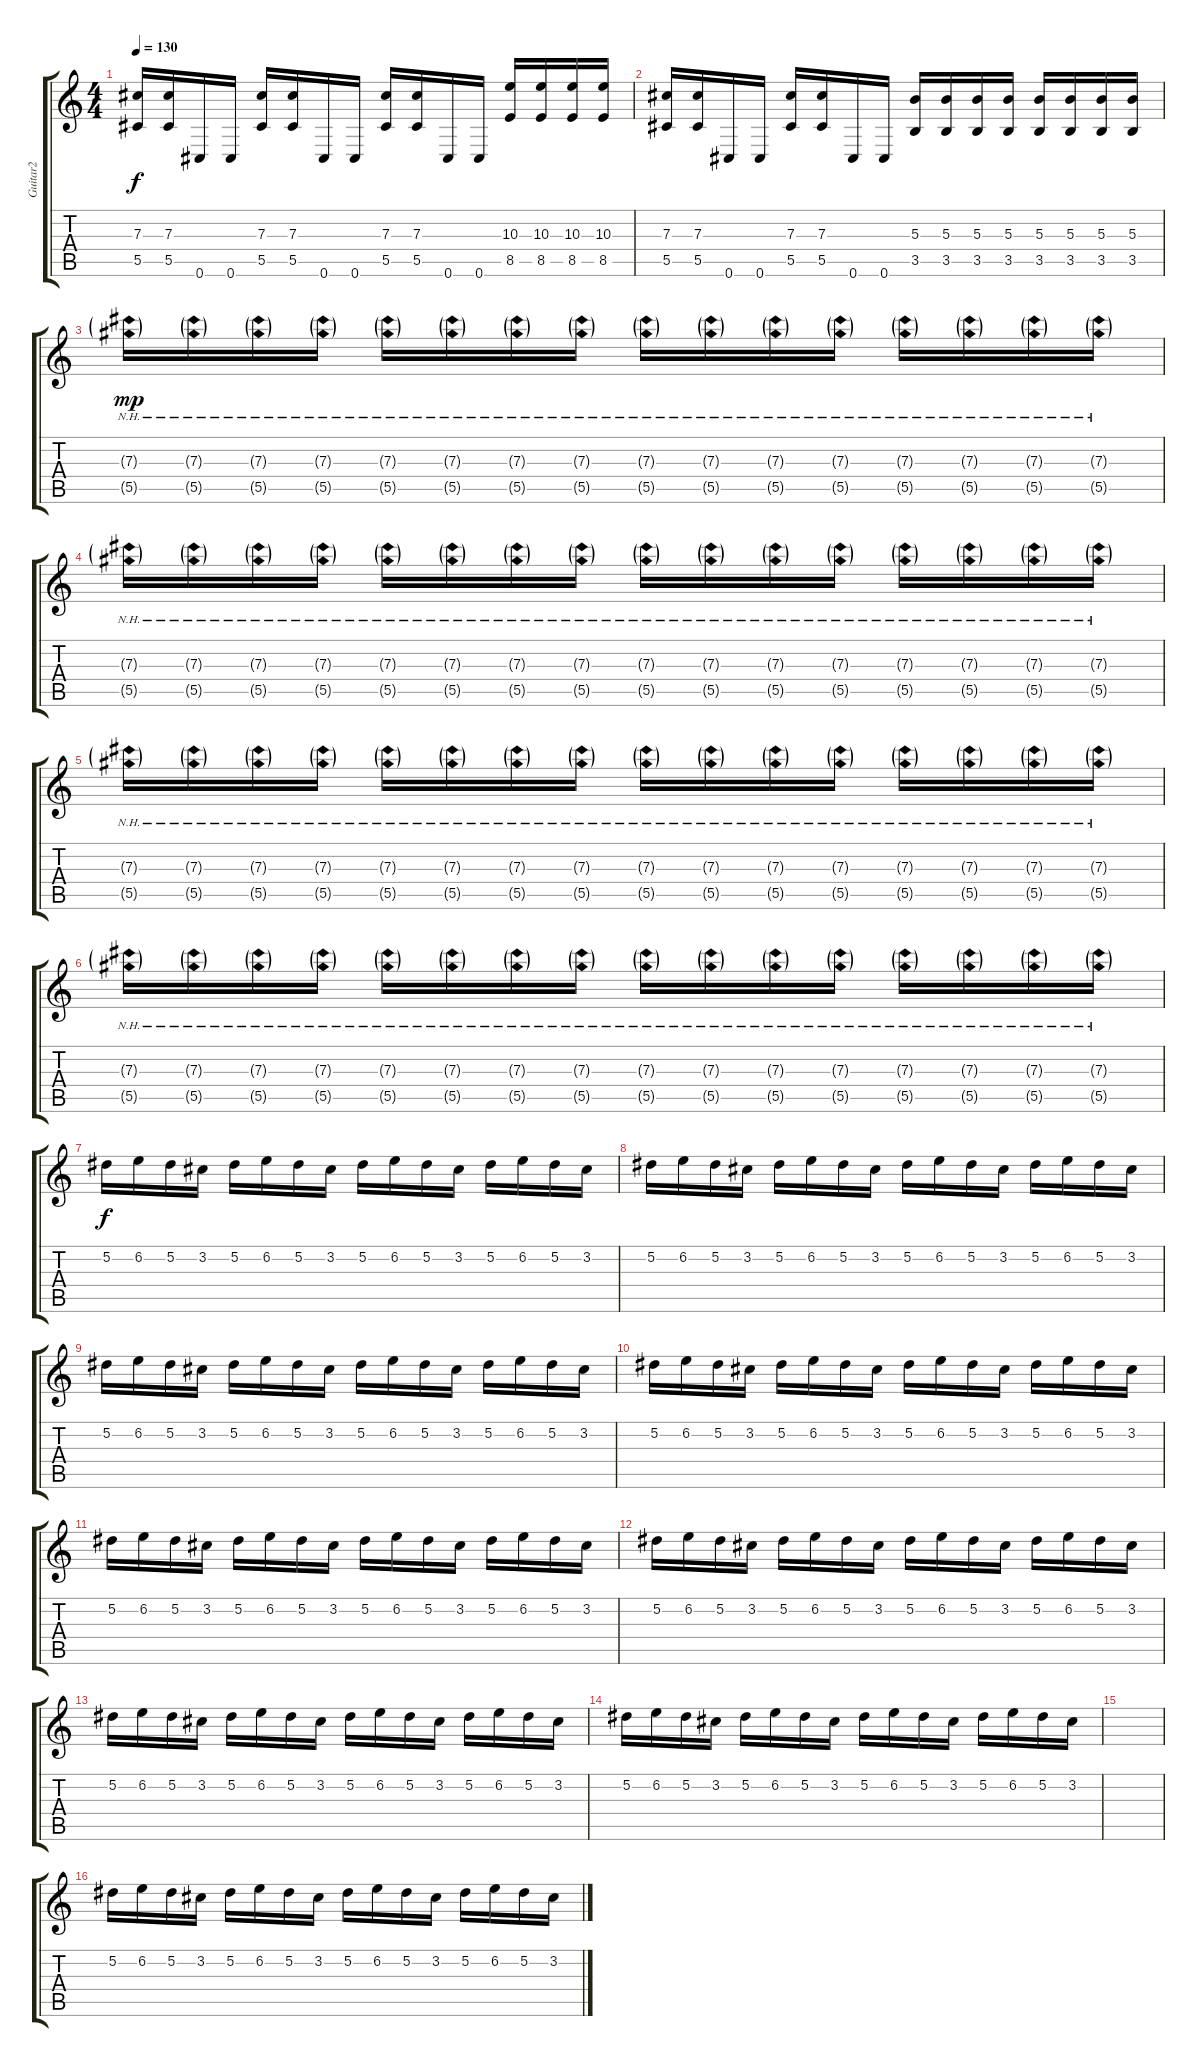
\track ("Guitar2" "Guitar2") {instrument distortionguitar}
\staff {score tabs}
\tuning (Eb4 Bb3 Gb3 Db3 Ab2 Db2) {hide}
\ts (4 4)
\tempo 130
\clef g2
\ks c
(7.3 5.5).16{dy f} (7.3 5.5).16 0.6.16 0.6.16 (7.3 5.5).16 (7.3 5.5).16 0.6.16 0.6.16 (7.3 5.5).16 (7.3 5.5).16 0.6.16 0.6.16 (10.3 8.5).16 (10.3 8.5).16 (10.3 8.5).16 (10.3 8.5).16 |
(7.3 5.5).16 (7.3 5.5).16 0.6.16 0.6.16 (7.3 5.5).16 (7.3 5.5).16 0.6.16 0.6.16 (5.3 3.5).16 (5.3 3.5).16 (5.3 3.5).16 (5.3 3.5).16 (5.3 3.5).16 (5.3 3.5).16 (5.3 3.5).16 (5.3 3.5).16 |
(7.3{nh g} 5.5{nh g}).16{dy mp} (7.3{nh g} 5.5{nh g}).16 (7.3{nh g} 5.5{nh g}).16 (7.3{nh g} 5.5{nh g}).16 (7.3{nh g} 5.5{nh g}).16 (7.3{nh g} 5.5{nh g}).16 (7.3{nh g} 5.5{nh g}).16 (7.3{nh g} 5.5{nh g}).16 (7.3{nh g} 5.5{nh g}).16 (7.3{nh g} 5.5{nh g}).16 (7.3{nh g} 5.5{nh g}).16 (7.3{nh g} 5.5{nh g}).16 (7.3{nh g} 5.5{nh g}).16 (7.3{nh g} 5.5{nh g}).16 (7.3{nh g} 5.5{nh g}).16 (7.3{nh g} 5.5{nh g}).16 |
(7.3{nh g} 5.5{nh g}).16 (7.3{nh g} 5.5{nh g}).16 (7.3{nh g} 5.5{nh g}).16 (7.3{nh g} 5.5{nh g}).16 (7.3{nh g} 5.5{nh g}).16 (7.3{nh g} 5.5{nh g}).16 (7.3{nh g} 5.5{nh g}).16 (7.3{nh g} 5.5{nh g}).16 (7.3{nh g} 5.5{nh g}).16 (7.3{nh g} 5.5{nh g}).16 (7.3{nh g} 5.5{nh g}).16 (7.3{nh g} 5.5{nh g}).16 (7.3{nh g} 5.5{nh g}).16 (7.3{nh g} 5.5{nh g}).16 (7.3{nh g} 5.5{nh g}).16 (7.3{nh g} 5.5{nh g}).16 |
(7.3{nh g} 5.5{nh g}).16 (7.3{nh g} 5.5{nh g}).16 (7.3{nh g} 5.5{nh g}).16 (7.3{nh g} 5.5{nh g}).16 (7.3{nh g} 5.5{nh g}).16 (7.3{nh g} 5.5{nh g}).16 (7.3{nh g} 5.5{nh g}).16 (7.3{nh g} 5.5{nh g}).16 (7.3{nh g} 5.5{nh g}).16 (7.3{nh g} 5.5{nh g}).16 (7.3{nh g} 5.5{nh g}).16 (7.3{nh g} 5.5{nh g}).16 (7.3{nh g} 5.5{nh g}).16 (7.3{nh g} 5.5{nh g}).16 (7.3{nh g} 5.5{nh g}).16 (7.3{nh g} 5.5{nh g}).16 |
(7.3{nh g} 5.5{nh g}).16 (7.3{nh g} 5.5{nh g}).16 (7.3{nh g} 5.5{nh g}).16 (7.3{nh g} 5.5{nh g}).16 (7.3{nh g} 5.5{nh g}).16 (7.3{nh g} 5.5{nh g}).16 (7.3{nh g} 5.5{nh g}).16 (7.3{nh g} 5.5{nh g}).16 (7.3{nh g} 5.5{nh g}).16 (7.3{nh g} 5.5{nh g}).16 (7.3{nh g} 5.5{nh g}).16 (7.3{nh g} 5.5{nh g}).16 (7.3{nh g} 5.5{nh g}).16 (7.3{nh g} 5.5{nh g}).16 (7.3{nh g} 5.5{nh g}).16 (7.3{nh g} 5.5{nh g}).16 |
5.2.16{dy f} 6.2.16 5.2.16 3.2.16 5.2.16 6.2.16 5.2.16 3.2.16 5.2.16 6.2.16 5.2.16 3.2.16 5.2.16 6.2.16 5.2.16 3.2.16 |
5.2.16 6.2.16 5.2.16 3.2.16 5.2.16 6.2.16 5.2.16 3.2.16 5.2.16 6.2.16 5.2.16 3.2.16 5.2.16 6.2.16 5.2.16 3.2.16 |
5.2.16 6.2.16 5.2.16 3.2.16 5.2.16 6.2.16 5.2.16 3.2.16 5.2.16 6.2.16 5.2.16 3.2.16 5.2.16 6.2.16 5.2.16 3.2.16 |
5.2.16 6.2.16 5.2.16 3.2.16 5.2.16 6.2.16 5.2.16 3.2.16 5.2.16 6.2.16 5.2.16 3.2.16 5.2.16 6.2.16 5.2.16 3.2.16 |
5.2.16 6.2.16 5.2.16 3.2.16 5.2.16 6.2.16 5.2.16 3.2.16 5.2.16 6.2.16 5.2.16 3.2.16 5.2.16 6.2.16 5.2.16 3.2.16 |
5.2.16 6.2.16 5.2.16 3.2.16 5.2.16 6.2.16 5.2.16 3.2.16 5.2.16 6.2.16 5.2.16 3.2.16 5.2.16 6.2.16 5.2.16 3.2.16 |
5.2.16 6.2.16 5.2.16 3.2.16 5.2.16 6.2.16 5.2.16 3.2.16 5.2.16 6.2.16 5.2.16 3.2.16 5.2.16 6.2.16 5.2.16 3.2.16 |
5.2.16 6.2.16 5.2.16 3.2.16 5.2.16 6.2.16 5.2.16 3.2.16 5.2.16 6.2.16 5.2.16 3.2.16 5.2.16 6.2.16 5.2.16 3.2.16 |
|
5.2.16 6.2.16 5.2.16 3.2.16 5.2.16 6.2.16 5.2.16 3.2.16 5.2.16 6.2.16 5.2.16 3.2.16 5.2.16 6.2.16 5.2.16 3.2.16
